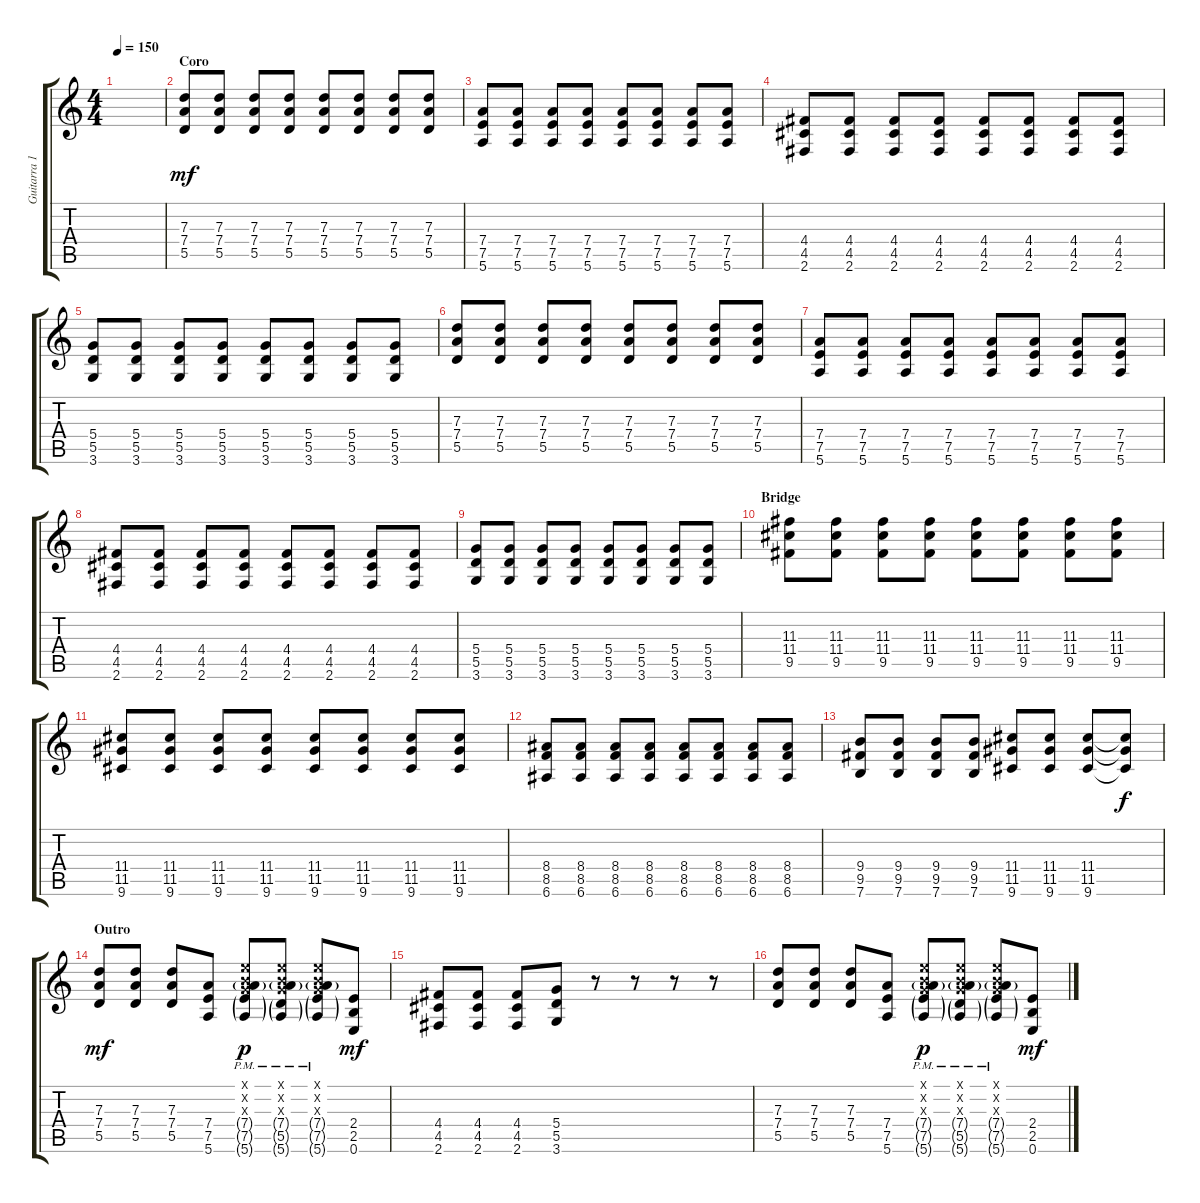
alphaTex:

\track ("Guitarra 1" "Guitarra 1") {instrument overdrivenguitar}
\staff {score tabs}
\tuning (E4 B3 G3 D3 A2 E2) {hide}
\ts (4 4)
\tempo 150
\clef g2
\ks c
|
\section ("" "Coro")
(7.3 7.4 5.5).8{dy mf} (7.3 7.4 5.5).8 (7.3 7.4 5.5).8 (7.3 7.4 5.5).8 (7.3 7.4 5.5).8 (7.3 7.4 5.5).8 (7.3 7.4 5.5).8 (7.3 7.4 5.5).8 |
(7.4 7.5 5.6).8 (7.4 7.5 5.6).8 (7.4 7.5 5.6).8 (7.4 7.5 5.6).8 (7.4 7.5 5.6).8 (7.4 7.5 5.6).8 (7.4 7.5 5.6).8 (7.4 7.5 5.6).8 |
(4.4 4.5 2.6).8 (4.4 4.5 2.6).8 (4.4 4.5 2.6).8 (4.4 4.5 2.6).8 (4.4 4.5 2.6).8 (4.4 4.5 2.6).8 (4.4 4.5 2.6).8 (4.4 4.5 2.6).8 |
(5.4 5.5 3.6).8 (5.4 5.5 3.6).8 (5.4 5.5 3.6).8 (5.4 5.5 3.6).8 (5.4 5.5 3.6).8 (5.4 5.5 3.6).8 (5.4 5.5 3.6).8 (5.4 5.5 3.6).8 |
(7.3 7.4 5.5).8 (7.3 7.4 5.5).8 (7.3 7.4 5.5).8 (7.3 7.4 5.5).8 (7.3 7.4 5.5).8 (7.3 7.4 5.5).8 (7.3 7.4 5.5).8 (7.3 7.4 5.5).8 |
(7.4 7.5 5.6).8 (7.4 7.5 5.6).8 (7.4 7.5 5.6).8 (7.4 7.5 5.6).8 (7.4 7.5 5.6).8 (7.4 7.5 5.6).8 (7.4 7.5 5.6).8 (7.4 7.5 5.6).8 |
(4.4 4.5 2.6).8 (4.4 4.5 2.6).8 (4.4 4.5 2.6).8 (4.4 4.5 2.6).8 (4.4 4.5 2.6).8 (4.4 4.5 2.6).8 (4.4 4.5 2.6).8 (4.4 4.5 2.6).8 |
(5.4 5.5 3.6).8 (5.4 5.5 3.6).8 (5.4 5.5 3.6).8 (5.4 5.5 3.6).8 (5.4 5.5 3.6).8 (5.4 5.5 3.6).8 (5.4 5.5 3.6).8 (5.4 5.5 3.6).8 |
\section ("" "Bridge")
(11.3 11.4 9.5).8 (11.3 11.4 9.5).8 (11.3 11.4 9.5).8 (11.3 11.4 9.5).8 (11.3 11.4 9.5).8 (11.3 11.4 9.5).8 (11.3 11.4 9.5).8 (11.3 11.4 9.5).8 |
(11.4 11.5 9.6).8 (11.4 11.5 9.6).8 (11.4 11.5 9.6).8 (11.4 11.5 9.6).8 (11.4 11.5 9.6).8 (11.4 11.5 9.6).8 (11.4 11.5 9.6).8 (11.4 11.5 9.6).8 |
(8.4 8.5 6.6).8 (8.4 8.5 6.6).8 (8.4 8.5 6.6).8 (8.4 8.5 6.6).8 (8.4 8.5 6.6).8 (8.4 8.5 6.6).8 (8.4 8.5 6.6).8 (8.4 8.5 6.6).8 |
(9.4 9.5 7.6).8 (9.4 9.5 7.6).8 (9.4 9.5 7.6).8 (9.4 9.5 7.6).8 (11.4 11.5 9.6).8 (11.4 11.5 9.6).8 (11.4 11.5 9.6).8 (11.4{t} 11.5{t} 9.6{t}).8{dy f} |
\section ("" "Outro")
(7.3 7.4 5.5).8{dy mf} (7.3 7.4 5.5).8 (7.3 7.4 5.5).8 (7.4 7.5 5.6).8 (0.1{x} 0.2{x} 0.3{x} 7.4{g pm} 7.5{g pm} 5.6{g pm}).8{dy p} (0.1{x} 0.2{x} 0.3{x} 7.4{g pm} 5.5{g pm} 5.6{g pm}).8 (0.1{x} 0.2{x} 0.3{x} 7.4{g pm} 7.5{g pm} 5.6{g pm}).8 (2.4 2.5 0.6).8{dy mf} |
(4.4 4.5 2.6).8 (4.4 4.5 2.6).8 (4.4 4.5 2.6).8 (5.4 5.5 3.6).8 r.8 r.8 r.8 r.8 |
(7.3 7.4 5.5).8 (7.3 7.4 5.5).8 (7.3 7.4 5.5).8 (7.4 7.5 5.6).8 (0.1{x} 0.2{x} 0.3{x} 7.4{g pm} 7.5{g pm} 5.6{g pm}).8{dy p} (0.1{x} 0.2{x} 0.3{x} 7.4{g pm} 5.5{g pm} 5.6{g pm}).8 (0.1{x} 0.2{x} 0.3{x} 7.4{g pm} 7.5{g pm} 5.6{g pm}).8 (2.4 2.5 0.6).8{dy mf}
